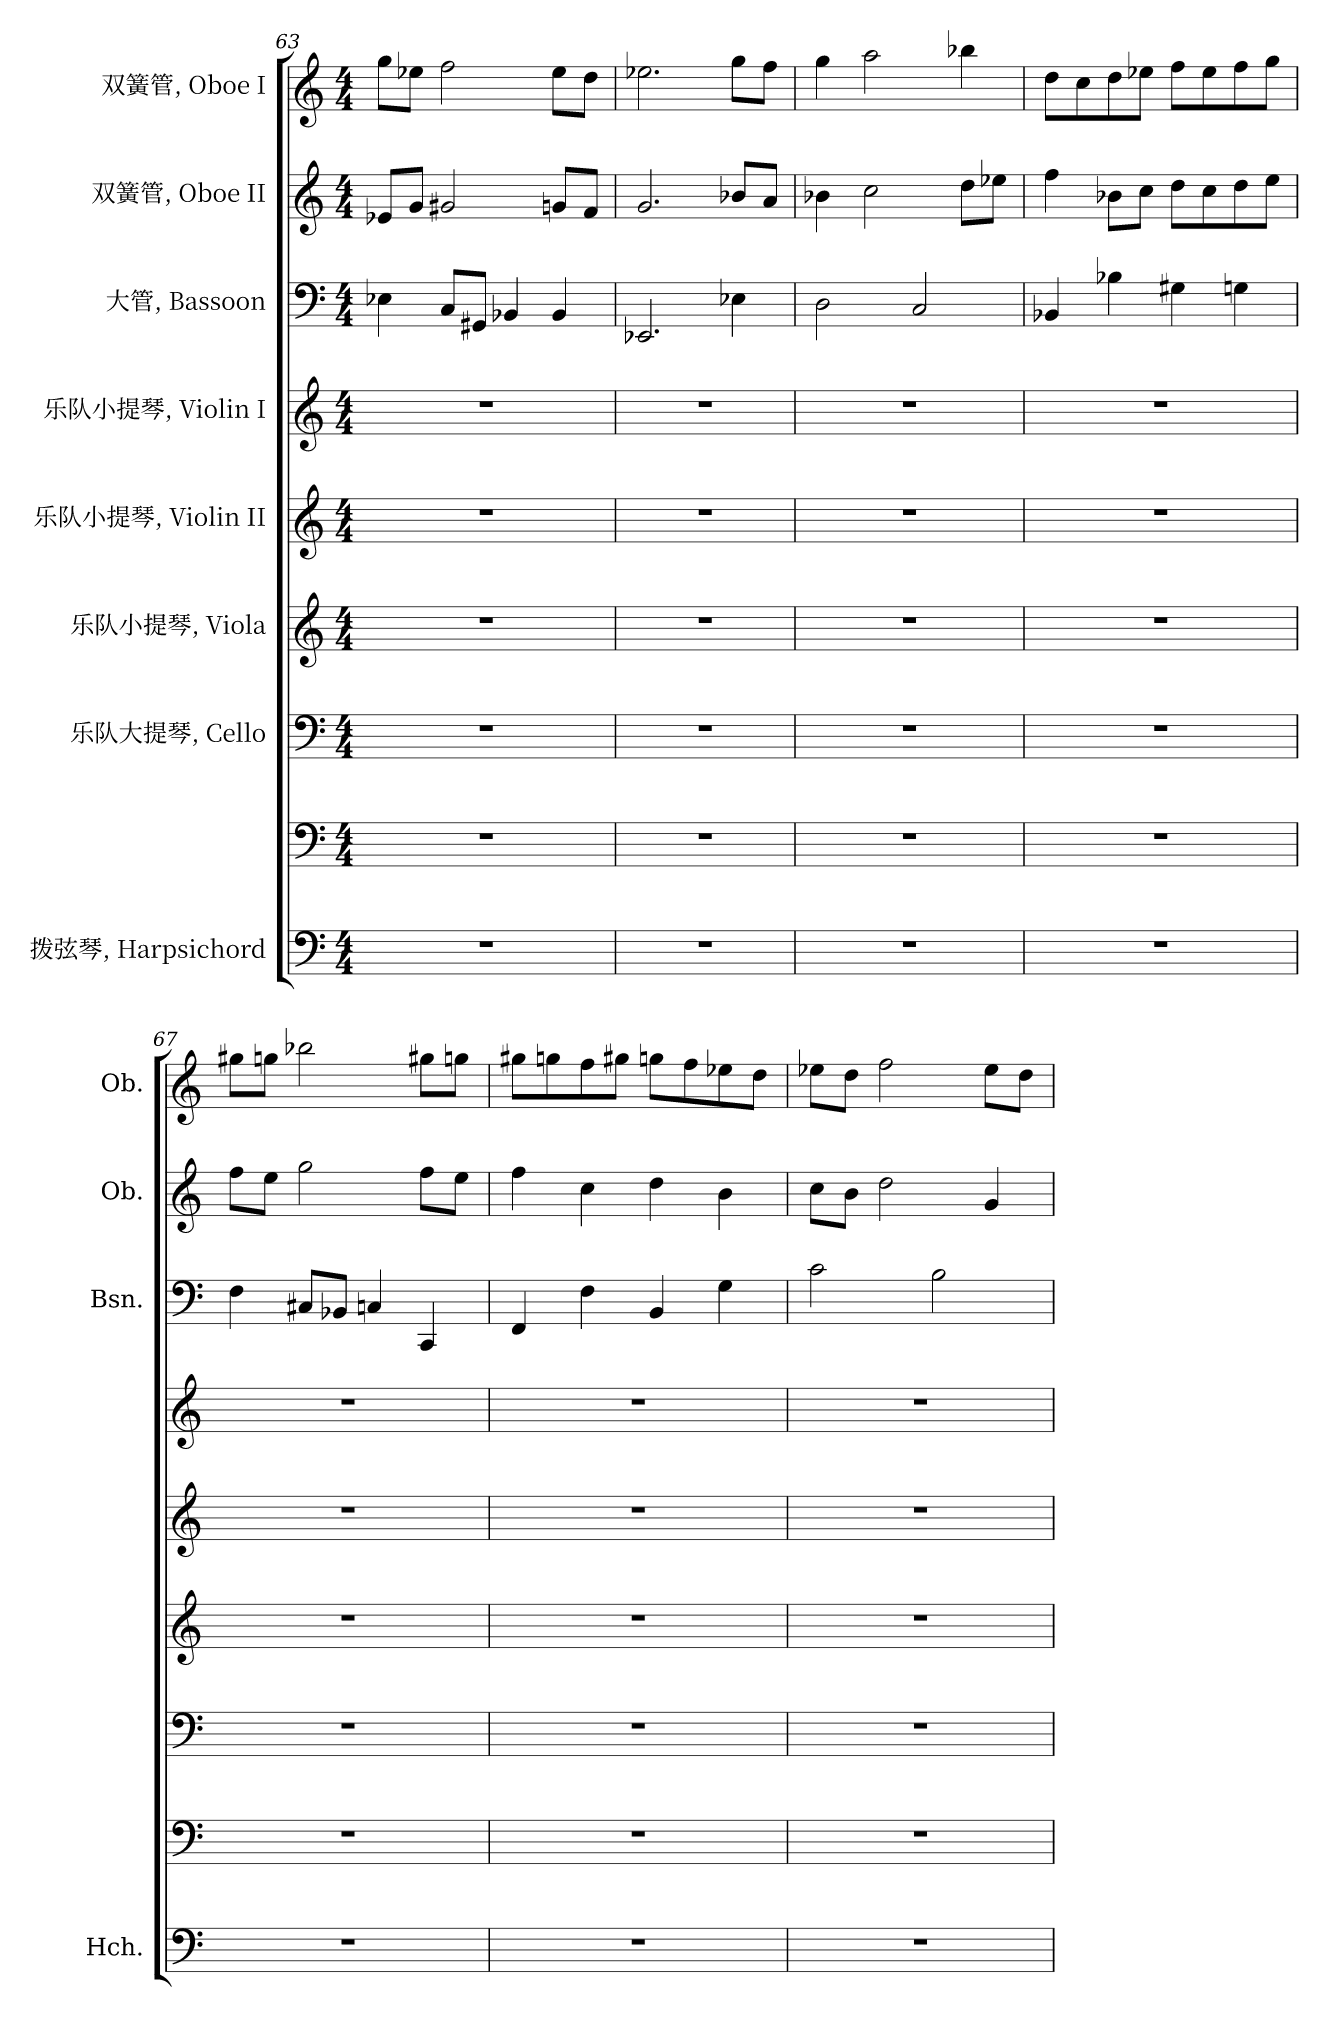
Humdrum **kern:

**kern	**kern	**kern	**kern	**kern	**kern	**kern	**kern	**kern
*part8	*part8	*part7	*part6	*part5	*part4	*part3	*part2	*part1
*staff9	*staff8	*staff7	*staff6	*staff5	*staff4	*staff3	*staff2	*staff1
*I"拨弦琴, Harpsichord	*	*I"乐队大提琴, Cello	*I"乐队小提琴, Viola	*I"乐队小提琴, Violin II	*I"乐队小提琴, Violin I	*I"大管, Bassoon	*I"双簧管, Oboe II	*I"双簧管, Oboe I
*I'Hch.	*	*	*	*	*	*I'Bsn.	*I'Ob.	*I'Ob.
*clefF4	*clefF4	*clefF4	*clefG2	*clefG2	*clefG2	*clefF4	*clefG2	*clefG2
*k[]	*k[]	*k[]	*k[]	*k[]	*k[]	*k[]	*k[]	*k[]
*M4/4	*M4/4	*M4/4	*M4/4	*M4/4	*M4/4	*M4/4	*M4/4	*M4/4
=63	=63	=63	=63	=63	=63	=63	=63	=63
1r	1r	1r	1r	1r	1r	4E-X\	8e-X/L	8gg\L
.	.	.	.	.	.	.	8g/J	8ee-X\J
.	.	.	.	.	.	8C/L	2g#X/	2ff\
.	.	.	.	.	.	8GG#X/J	.	.
.	.	.	.	.	.	4BB-X/	.	.
.	.	.	.	.	.	4BB-/	8gn/L	8ee-\L
.	.	.	.	.	.	.	8f/J	8dd\J
=64	=64	=64	=64	=64	=64	=64	=64	=64
1r	1r	1r	1r	1r	1r	2.EE-X/	2.g/	2.ee-X\
.	.	.	.	.	.	4E-X\	8b-X/L	8gg\L
.	.	.	.	.	.	.	8a/J	8ff\J
=65	=65	=65	=65	=65	=65	=65	=65	=65
1r	1r	1r	1r	1r	1r	2D\	4b-X\	4gg\
.	.	.	.	.	.	.	2cc\	2aa\
.	.	.	.	.	.	2C/	.	.
.	.	.	.	.	.	.	8dd\L	4bb-X\
.	.	.	.	.	.	.	8ee-X\J	.
=66	=66	=66	=66	=66	=66	=66	=66	=66
1r	1r	1r	1r	1r	1r	4BB-X/	4ff\	8dd\L
.	.	.	.	.	.	.	.	8cc\
.	.	.	.	.	.	4B-X\	8b-X\L	8dd\
.	.	.	.	.	.	.	8cc\J	8ee-X\J
.	.	.	.	.	.	4G#X\	8dd\L	8ff\L
.	.	.	.	.	.	.	8cc\	8ee-\
.	.	.	.	.	.	4Gn\	8dd\	8ff\
.	.	.	.	.	.	.	8ee\J	8gg\J
!!LO:PB:g=z
=67	=67	=67	=67	=67	=67	=67	=67	=67
1r	1r	1r	1r	1r	1r	4F\	8ff\L	8gg#X\L
.	.	.	.	.	.	.	8ee\J	8ggn\J
.	.	.	.	.	.	8C#X/L	2gg\	2bb-X\
.	.	.	.	.	.	8BB-X/J	.	.
.	.	.	.	.	.	4Cn/	.	.
.	.	.	.	.	.	4CC/	8ff\L	8gg#X\L
.	.	.	.	.	.	.	8ee\J	8ggn\J
=68	=68	=68	=68	=68	=68	=68	=68	=68
1r	1r	1r	1r	1r	1r	4FF/	4ff\	8gg#X\L
.	.	.	.	.	.	.	.	8ggn\
.	.	.	.	.	.	4F\	4cc\	8ff\
.	.	.	.	.	.	.	.	8gg#X\J
.	.	.	.	.	.	4BB/	4dd\	8ggn\L
.	.	.	.	.	.	.	.	8ff\
.	.	.	.	.	.	4G\	4b\	8ee-X\
.	.	.	.	.	.	.	.	8dd\J
=69	=69	=69	=69	=69	=69	=69	=69	=69
1r	1r	1r	1r	1r	1r	2c\	8cc\L	8ee-X\L
.	.	.	.	.	.	.	8b\J	8dd\J
.	.	.	.	.	.	.	2dd\	2ff\
.	.	.	.	.	.	2B\	.	.
.	.	.	.	.	.	.	4g/	8ee-\L
.	.	.	.	.	.	.	.	8dd\J
=	=	=	=	=	=	=	=	=
*-	*-	*-	*-	*-	*-	*-	*-	*-
